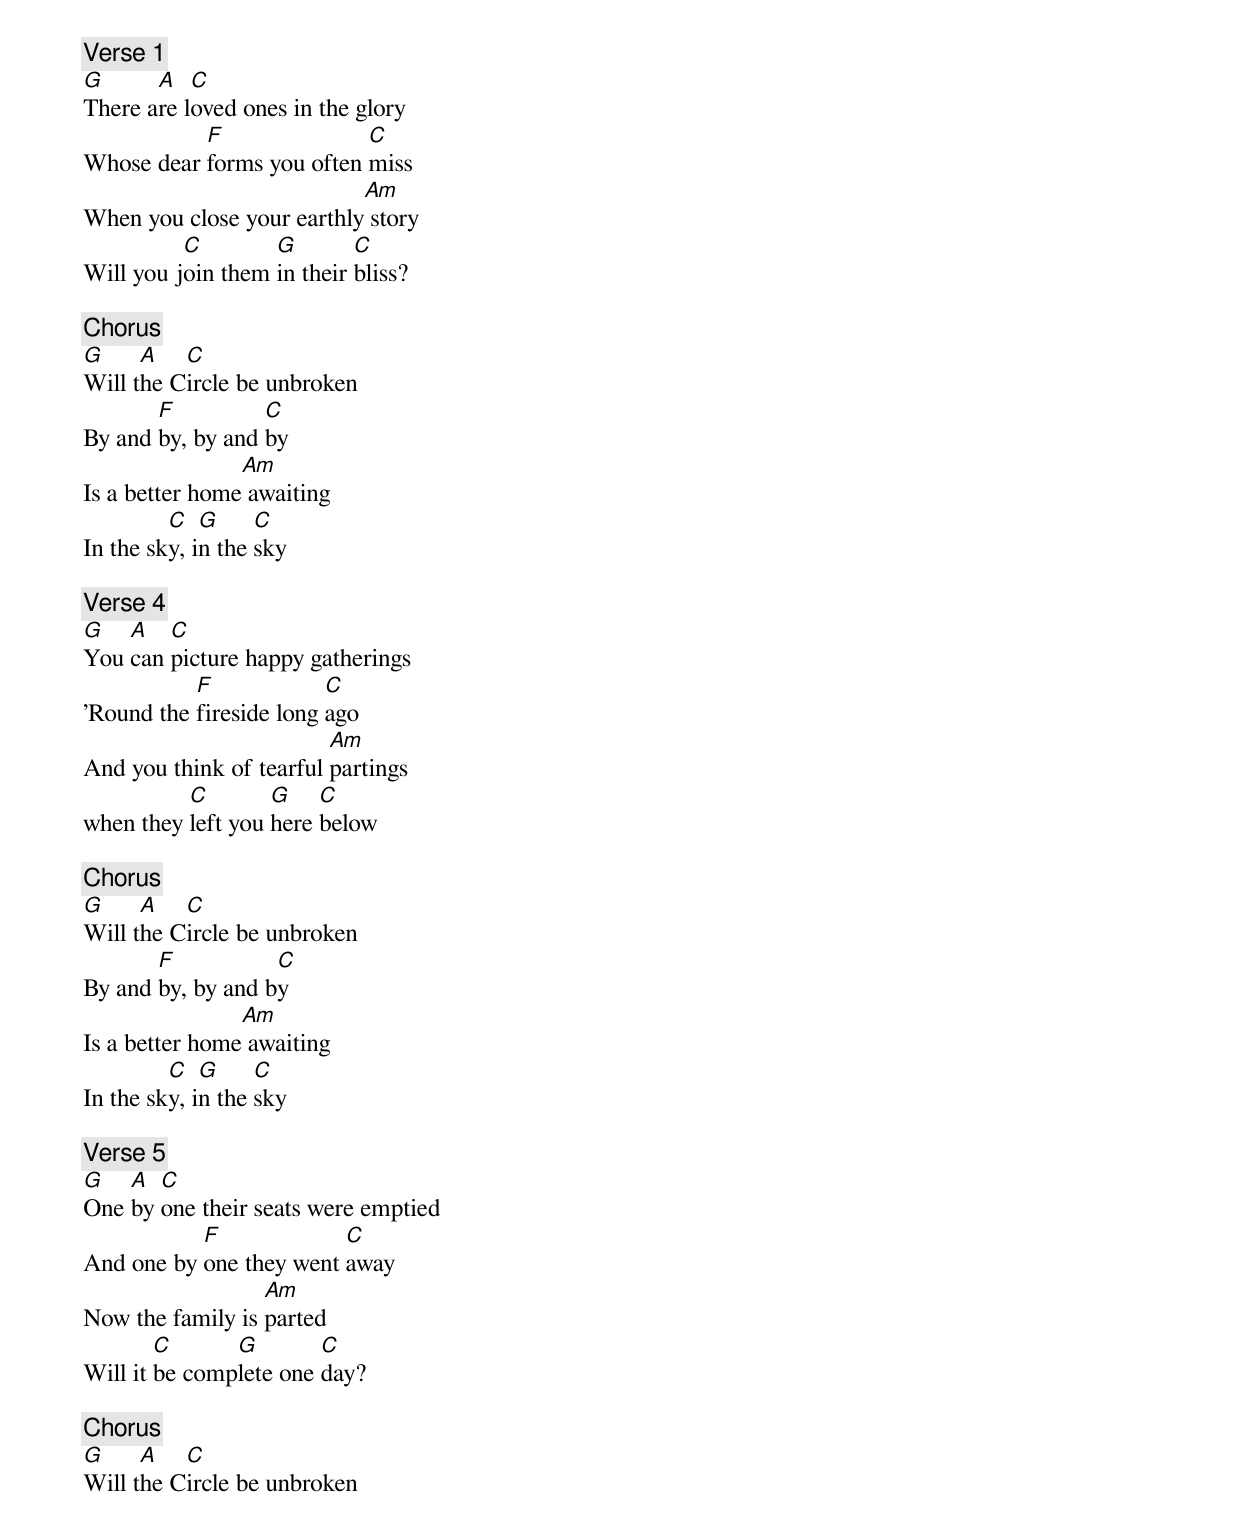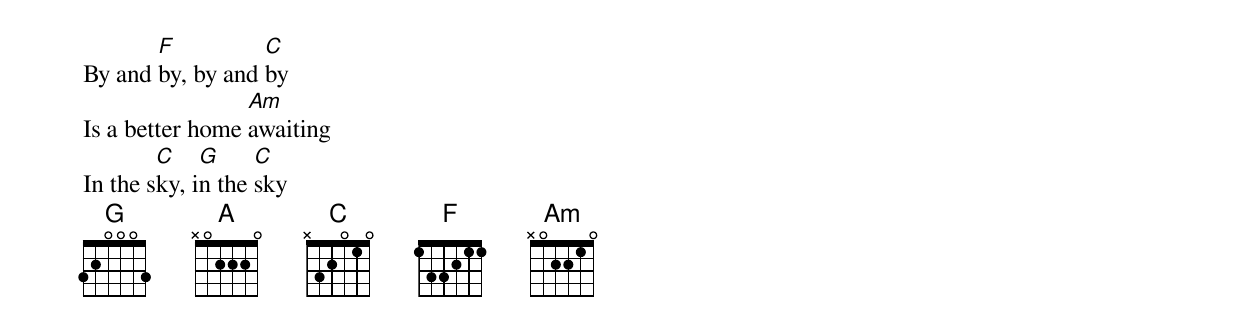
[Verse 1]
G      A   C
There are loved ones in the glory
           F               C
Whose dear forms you often miss
                           Am
When you close your earthly story
          C        G        C
Will you join them in their bliss?

[Chorus]
G     A   C
Will the Circle be unbroken
       F          C
By and by, by and by
                Am
Is a better home awaiting
         C   G     C
In the sky, in the sky

[Verse 4]
G   A   C
You can picture happy gatherings
           F             C
'Round the fireside long ago
                         Am
And you think of tearful partings
          C        G    C
when they left you here below

[Chorus]
G     A   C
Will the Circle be unbroken
       F           C
By and by, by and by
                Am
Is a better home awaiting
         C   G     C
In the sky, in the sky

[Verse 5]
G   A  C
One by one their seats were emptied
           F             C
And one by one they went away
                  Am
Now the family is parted
        C      G        C
Will it be complete one day?

[Chorus]
G     A   C
Will the Circle be unbroken
       F          C
By and by, by and by
                 Am
Is a better home awaiting
        C    G     C
In the sky, in the sky
